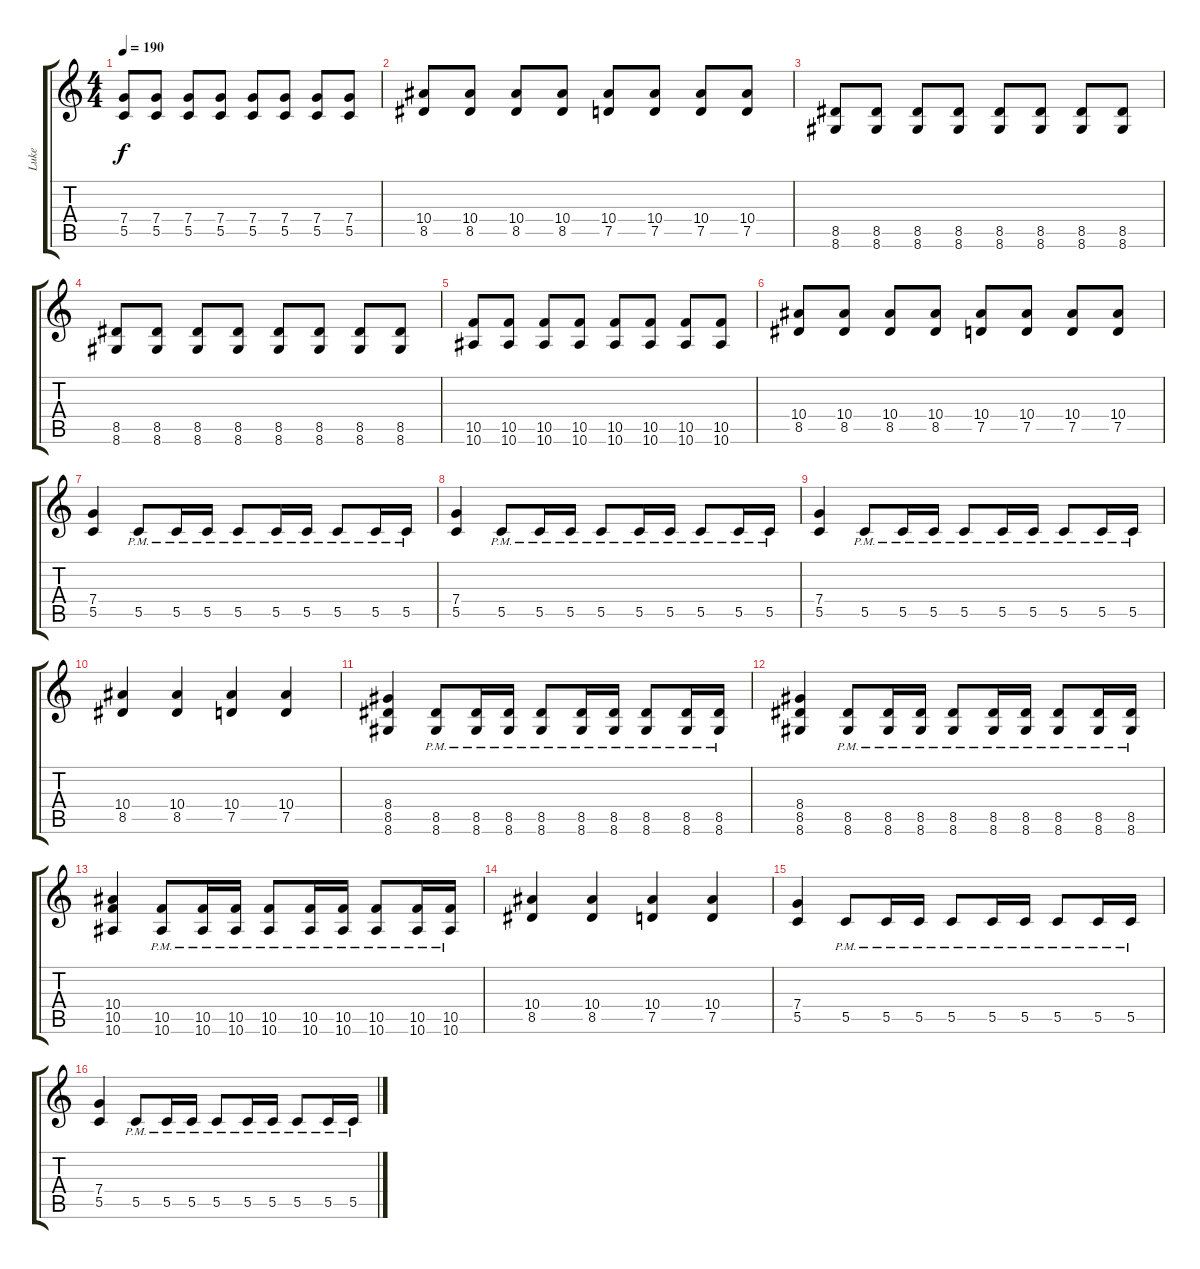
\track ("Luke" "Luke") {instrument overdrivenguitar}
\staff {score tabs}
\tuning (D4 A3 F3 C3 G2 C2) {hide}
\ts (4 4)
\tempo 190
\clef g2
\ks c
(7.4 5.5).8{dy f} (7.4 5.5).8 (7.4 5.5).8 (7.4 5.5).8 (7.4 5.5).8 (7.4 5.5).8 (7.4 5.5).8 (7.4 5.5).8 |
(10.4 8.5).8 (10.4 8.5).8 (10.4 8.5).8 (10.4 8.5).8 (10.4 7.5).8 (10.4 7.5).8 (10.4 7.5).8 (10.4 7.5).8 |
(8.5 8.6).8 (8.5 8.6).8 (8.5 8.6).8 (8.5 8.6).8 (8.5 8.6).8 (8.5 8.6).8 (8.5 8.6).8 (8.5 8.6).8 |
(8.5 8.6).8 (8.5 8.6).8 (8.5 8.6).8 (8.5 8.6).8 (8.5 8.6).8 (8.5 8.6).8 (8.5 8.6).8 (8.5 8.6).8 |
(10.5 10.6).8 (10.5 10.6).8 (10.5 10.6).8 (10.5 10.6).8 (10.5 10.6).8 (10.5 10.6).8 (10.5 10.6).8 (10.5 10.6).8 |
(10.4 8.5).8 (10.4 8.5).8 (10.4 8.5).8 (10.4 8.5).8 (10.4 7.5).8 (10.4 7.5).8 (10.4 7.5).8 (10.4 7.5).8 |
(7.4 5.5).4 5.5{pm}.8 5.5{pm}.16 5.5{pm}.16 5.5{pm}.8 5.5{pm}.16 5.5{pm}.16 5.5{pm}.8 5.5{pm}.16 5.5{pm}.16 |
(7.4 5.5).4 5.5{pm}.8 5.5{pm}.16 5.5{pm}.16 5.5{pm}.8 5.5{pm}.16 5.5{pm}.16 5.5{pm}.8 5.5{pm}.16 5.5{pm}.16 |
(7.4 5.5).4 5.5{pm}.8 5.5{pm}.16 5.5{pm}.16 5.5{pm}.8 5.5{pm}.16 5.5{pm}.16 5.5{pm}.8 5.5{pm}.16 5.5{pm}.16 |
(10.4 8.5).4 (10.4 8.5).4 (10.4 7.5).4 (10.4 7.5).4 |
(8.4 8.5 8.6).4 (8.5{pm} 8.6{pm}).8 (8.5{pm} 8.6{pm}).16 (8.5{pm} 8.6{pm}).16 (8.5{pm} 8.6{pm}).8 (8.5{pm} 8.6{pm}).16 (8.5{pm} 8.6{pm}).16 (8.5{pm} 8.6{pm}).8 (8.5{pm} 8.6{pm}).16 (8.5{pm} 8.6{pm}).16 |
(8.4 8.5 8.6).4 (8.5{pm} 8.6{pm}).8 (8.5{pm} 8.6{pm}).16 (8.5{pm} 8.6{pm}).16 (8.5{pm} 8.6{pm}).8 (8.5{pm} 8.6{pm}).16 (8.5{pm} 8.6{pm}).16 (8.5{pm} 8.6{pm}).8 (8.5{pm} 8.6{pm}).16 (8.5{pm} 8.6{pm}).16 |
(10.4 10.5 10.6).4 (10.5{pm} 10.6{pm}).8 (10.5{pm} 10.6{pm}).16 (10.5{pm} 10.6{pm}).16 (10.5{pm} 10.6{pm}).8 (10.5{pm} 10.6{pm}).16 (10.5{pm} 10.6{pm}).16 (10.5{pm} 10.6{pm}).8 (10.5{pm} 10.6{pm}).16 (10.5{pm} 10.6{pm}).16 |
(10.4 8.5).4 (10.4 8.5).4 (10.4 7.5).4 (10.4 7.5).4 |
(7.4 5.5).4 5.5{pm}.8 5.5{pm}.16 5.5{pm}.16 5.5{pm}.8 5.5{pm}.16 5.5{pm}.16 5.5{pm}.8 5.5{pm}.16 5.5{pm}.16 |
(7.4 5.5).4 5.5{pm}.8 5.5{pm}.16 5.5{pm}.16 5.5{pm}.8 5.5{pm}.16 5.5{pm}.16 5.5{pm}.8 5.5{pm}.16 5.5{pm}.16
